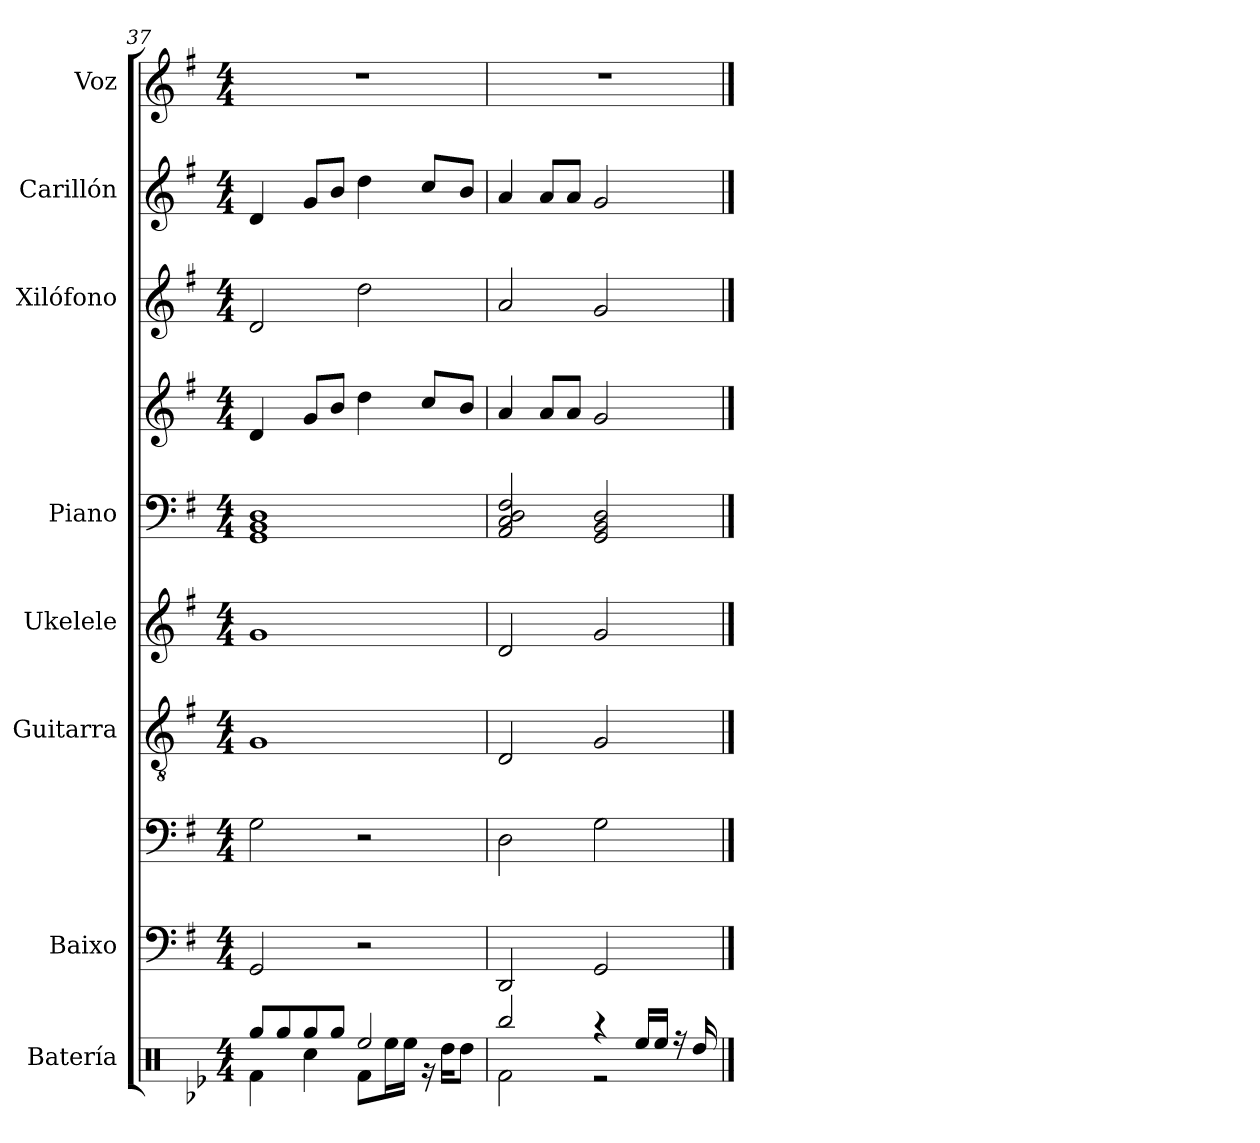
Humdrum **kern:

**kern	**kern	**kern	**kern	**kern	**kern	**kern	**kern	**kern	**kern
*part8	*part7	*part7	*part6	*part5	*part4	*part4	*part3	*part2	*part1
*staff10	*staff9	*staff8	*staff7	*staff6	*staff5	*staff4	*staff3	*staff2	*staff1
*I"Batería	*I"Baixo	*	*I"Guitarra	*I"Ukelele	*I"Piano	*	*I"Xilófono	*I"Carillón	*I"Voz
*	*I'B.	*	*I'Guit.	*I'Uk.	*I'Pno.	*	*I'Xil.	*I'Ca.	*I'V.
*clefX	*	*clefF4	*clefGv2	*clefG2	*clefF4	*clefG2	*clefG2	*clefG2	*clefG2
*	*ITrd7c12	*ITrd7c12	*	*	*	*	*ITrd-7c-12	*ITrd-14c-24	*
*k[b-e-]	*k[f#]	*k[f#]	*k[f#]	*k[f#]	*k[f#]	*k[f#]	*k[f#]	*k[f#]	*k[f#]
*M4/4	*M4/4	*M4/4	*M4/4	*M4/4	*M4/4	*M4/4	*M4/4	*M4/4	*M4/4
=37	=37	=37	=37	=37	=37	=37	=37	=37	=37
*^	*	*	*	*	*	*	*	*	*
8Rgg/L	4Rf\	2GGG	2GG\	1G	1g	1GG 1BB 1D	4d/	2dd/	4ddd/	1r
8Rgg/	.	.	.	.	.	.	.	.	.	.
8Rgg/	4Rcc\	.	.	.	.	.	8g/L	.	8ggg/L	.
8Rgg/J	.	.	.	.	.	.	8b/J	.	8bbb/J	.
2Ree/	8Rf\L	2r	2r	.	.	.	4dd\	2ddd\	4dddd\	.
.	16Ree\L	.	.	.	.	.	.	.	.	.
.	16Ree\JJ	.	.	.	.	.	.	.	.	.
.	16r	.	.	.	.	.	8cc/L	.	8cccc/L	.
.	16Rdd\KL	.	.	.	.	.	.	.	.	.
.	8Rdd\J	.	.	.	.	.	8b/J	.	8bbb/J	.
=38	=38	=38	=38	=38	=38	=38	=38	=38	=38	=38
2Rbb/	2Rf\	2DDD	2DD\	2D/	2d/	2AA/ 2C/ 2D/ 2F#/	4a/	2aa/	4aaa/	1r
.	.	.	.	.	.	.	8a/L	.	8aaa/L	.
.	.	.	.	.	.	.	8a/J	.	8aaa/J	.
4r	2r	2GGG	2GG\	2G/	2g/	2GG/ 2BB/ 2D/	2g/	2gg/	2ggg/	.
16Ree/LL	.	.	.	.	.	.	.	.	.	.
16Ree/JJ	.	.	.	.	.	.	.	.	.	.
16r	.	.	.	.	.	.	.	.	.	.
16Rdd/	.	.	.	.	.	.	.	.	.	.
*v	*v	*	*	*	*	*	*	*	*	*
==	==	==	==	==	==	==	==	==	==
*-	*-	*-	*-	*-	*-	*-	*-	*-	*-
